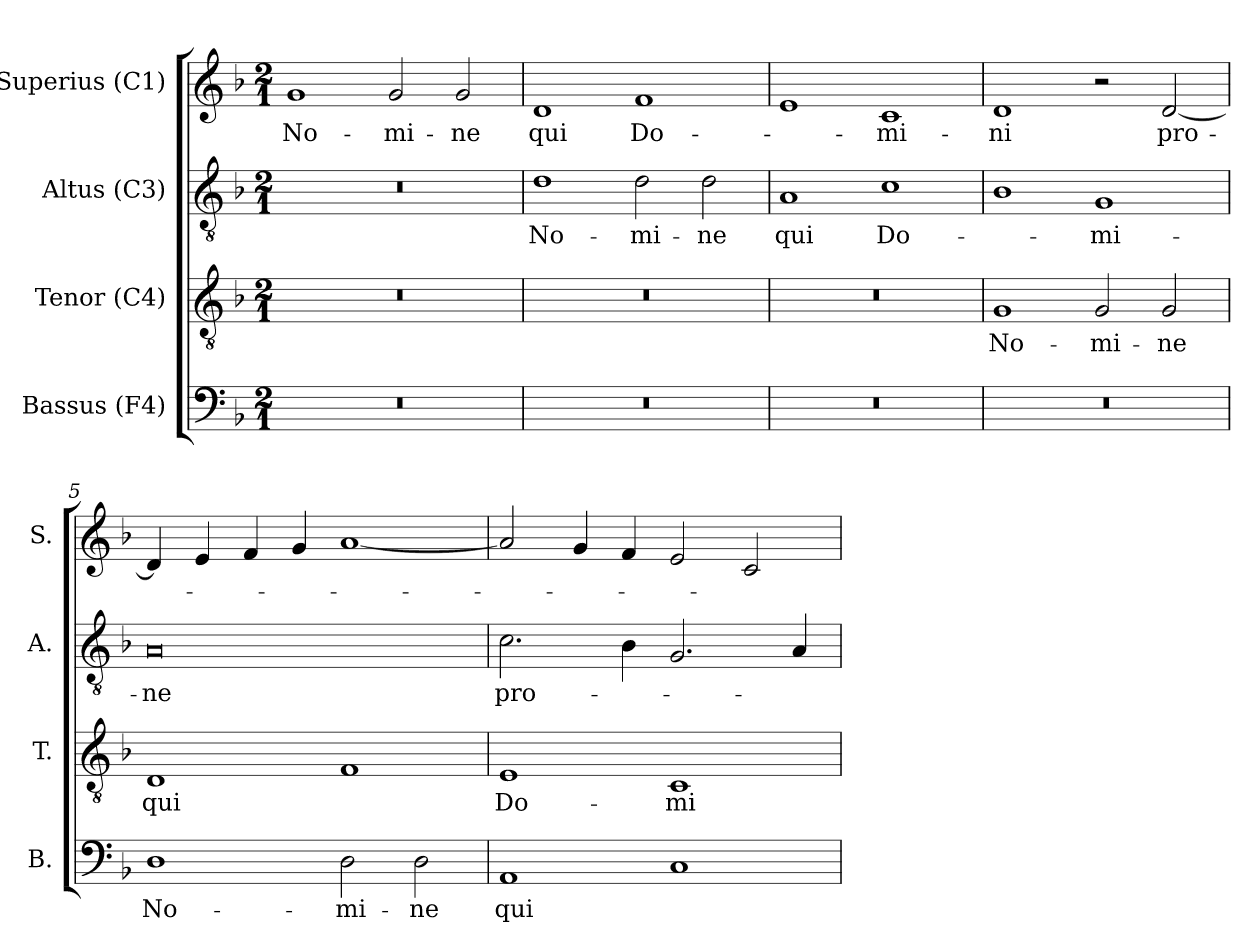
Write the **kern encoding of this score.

**kern	**text	**kern	**text	**kern	**text	**kern	**text
*part4	*part4	*part3	*part3	*part2	*part2	*part1	*part1
*staff4	*staff4	*staff3	*staff3	*staff2	*staff2	*staff1	*staff1
*I"Bassus (F4)	*	*I"Tenor (C4)	*	*I"Altus (C3)	*	*I"Superius (C1)	*
*I'B.	*	*I'T.	*	*I'A.	*	*I'S.	*
!!LO:PB:g=z
*clefF4	*	*clefGv2	*	*clefGv2	*	*clefG2	*
*	*	*ITrd7c12	*	*ITrd7c12	*	*	*
*k[b-]	*	*k[b-]	*	*k[b-]	*	*k[b-]	*
*F:	*	*F:	*	*F:	*	*F:	*
*M2/1	*	*M2/1	*	*M2/1	*	*M2/1	*
=1	=1	=1	=1	=1	=1	=1	=1
!LO:N:vis=1	!	!LO:N:vis=1	!	!LO:N:vis=1	!	!	!
!	!	!	!	!	!	!	!LO:LY:b:color=#000000
0r	.	0r	.	0r	.	1gi	No-
!	!	!	!	!	!	!	!LO:LY:b:color=#000000
.	.	.	.	.	.	2gi/	-mi-
!	!	!	!	!	!	!	!LO:LY:b:color=#000000
.	.	.	.	.	.	2gi/	-ne
=2	=2	=2	=2	=2	=2	=2	=2
!LO:N:vis=1	!	!LO:N:vis=1	!	!	!	!	!
!	!	!	!	!	!LO:LY:b:color=#000000	!	!
!	!	!	!	!	!	!	!LO:LY:b:color=#000000
0r	.	0r	.	1Di	No-	1di	qui
!	!	!	!	!	!LO:LY:b:color=#000000	!	!
!	!	!	!	!	!	!	!LO:LY:b:color=#000000
.	.	.	.	2Di\	-mi-	1fi	Do-
!	!	!	!	!	!LO:LY:b:color=#000000	!	!
.	.	.	.	2Di\	-ne	.	.
=3	=3	=3	=3	=3	=3	=3	=3
!LO:N:vis=1	!	!LO:N:vis=1	!	!	!	!	!
!	!	!	!	!	!LO:LY:b:color=#000000	!	!
0r	.	0r	.	1AAi	qui	1ei	.
!	!	!	!	!	!LO:LY:b:color=#000000	!	!
!	!	!	!	!	!	!	!LO:LY:b:color=#000000
.	.	.	.	1Ci	Do-	1ci	-mi-
=4	=4	=4	=4	=4	=4	=4	=4
!LO:N:vis=1	!	!	!	!	!	!	!
!	!	!	!LO:LY:b:color=#000000	!	!	!	!
!	!	!	!	!	!	!	!LO:LY:b:color=#000000
0r	.	1GGi	No-	1BB-i	.	1di	-ni
!	!	!	!LO:LY:b:color=#000000	!	!	!	!
!	!	!	!	!	!LO:LY:b:color=#000000	!	!
.	.	2GGi/	-mi-	1GGi	-mi-	2r	.
!	!	!	!LO:LY:b:color=#000000	!	!	!	!
!	!	!	!	!	!	!	!LO:LY:b:color=#000000
.	.	2GGi/	-ne	.	.	[2di/	pro-
!!LO:LB:g=z
=5	=5	=5	=5	=5	=5	=5	=5
!	!LO:LY:b:color=#000000	!	!	!	!	!	!
!	!	!	!LO:LY:b:color=#000000	!	!	!	!
!	!	!	!	!	!LO:LY:b:color=#000000	!	!
1Di	No-	1DDi	qui	0AAi	-ne	4di/]	.
.	.	.	.	.	.	4ei/	.
.	.	.	.	.	.	4fi/	.
.	.	.	.	.	.	4gi/	.
!	!LO:LY:b:color=#000000	!	!	!	!	!	!
2Di\	-mi-	1FFi	.	.	.	[1ai	.
!	!LO:LY:b:color=#000000	!	!	!	!	!	!
2Di\	-ne	.	.	.	.	.	.
=6	=6	=6	=6	=6	=6	=6	=6
!	!LO:LY:b:color=#000000	!	!	!	!	!	!
!	!	!	!LO:LY:b:color=#000000	!	!	!	!
!	!	!	!	!	!LO:LY:b:color=#000000	!	!
1AAi	qui	1EEi	Do-	2.Ci\	pro-	2ai/]	.
.	.	.	.	.	.	4gi/	.
.	.	.	.	4BB-i\	.	4fi/	.
!	!	!	!LO:LY:b:color=#000000	!	!	!	!
1Ci	.	1CCi	-mi-	2.GGi/	.	2ei/	.
.	.	.	.	.	.	2ci/	.
.	.	.	.	4AAi/	.	.	.
=	=	=	=	=	=	=	=
*-	*-	*-	*-	*-	*-	*-	*-
